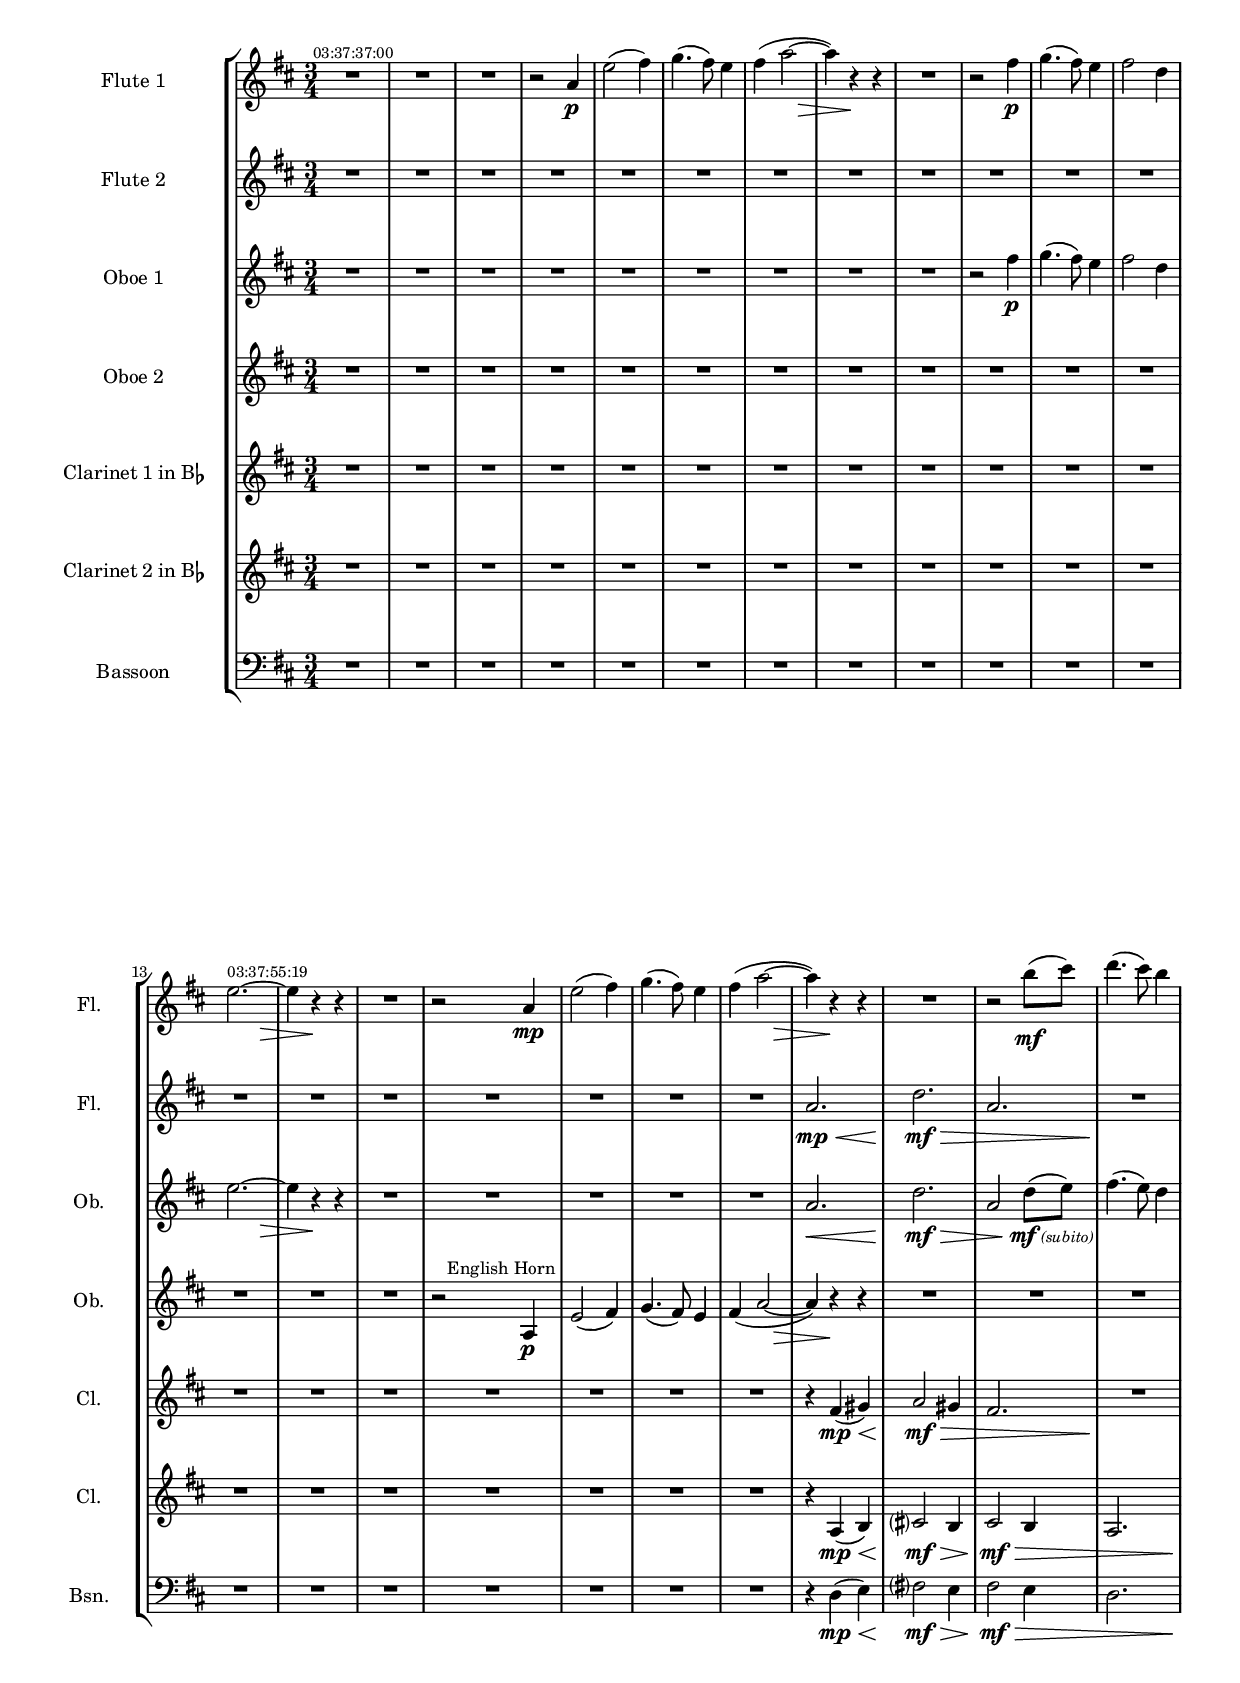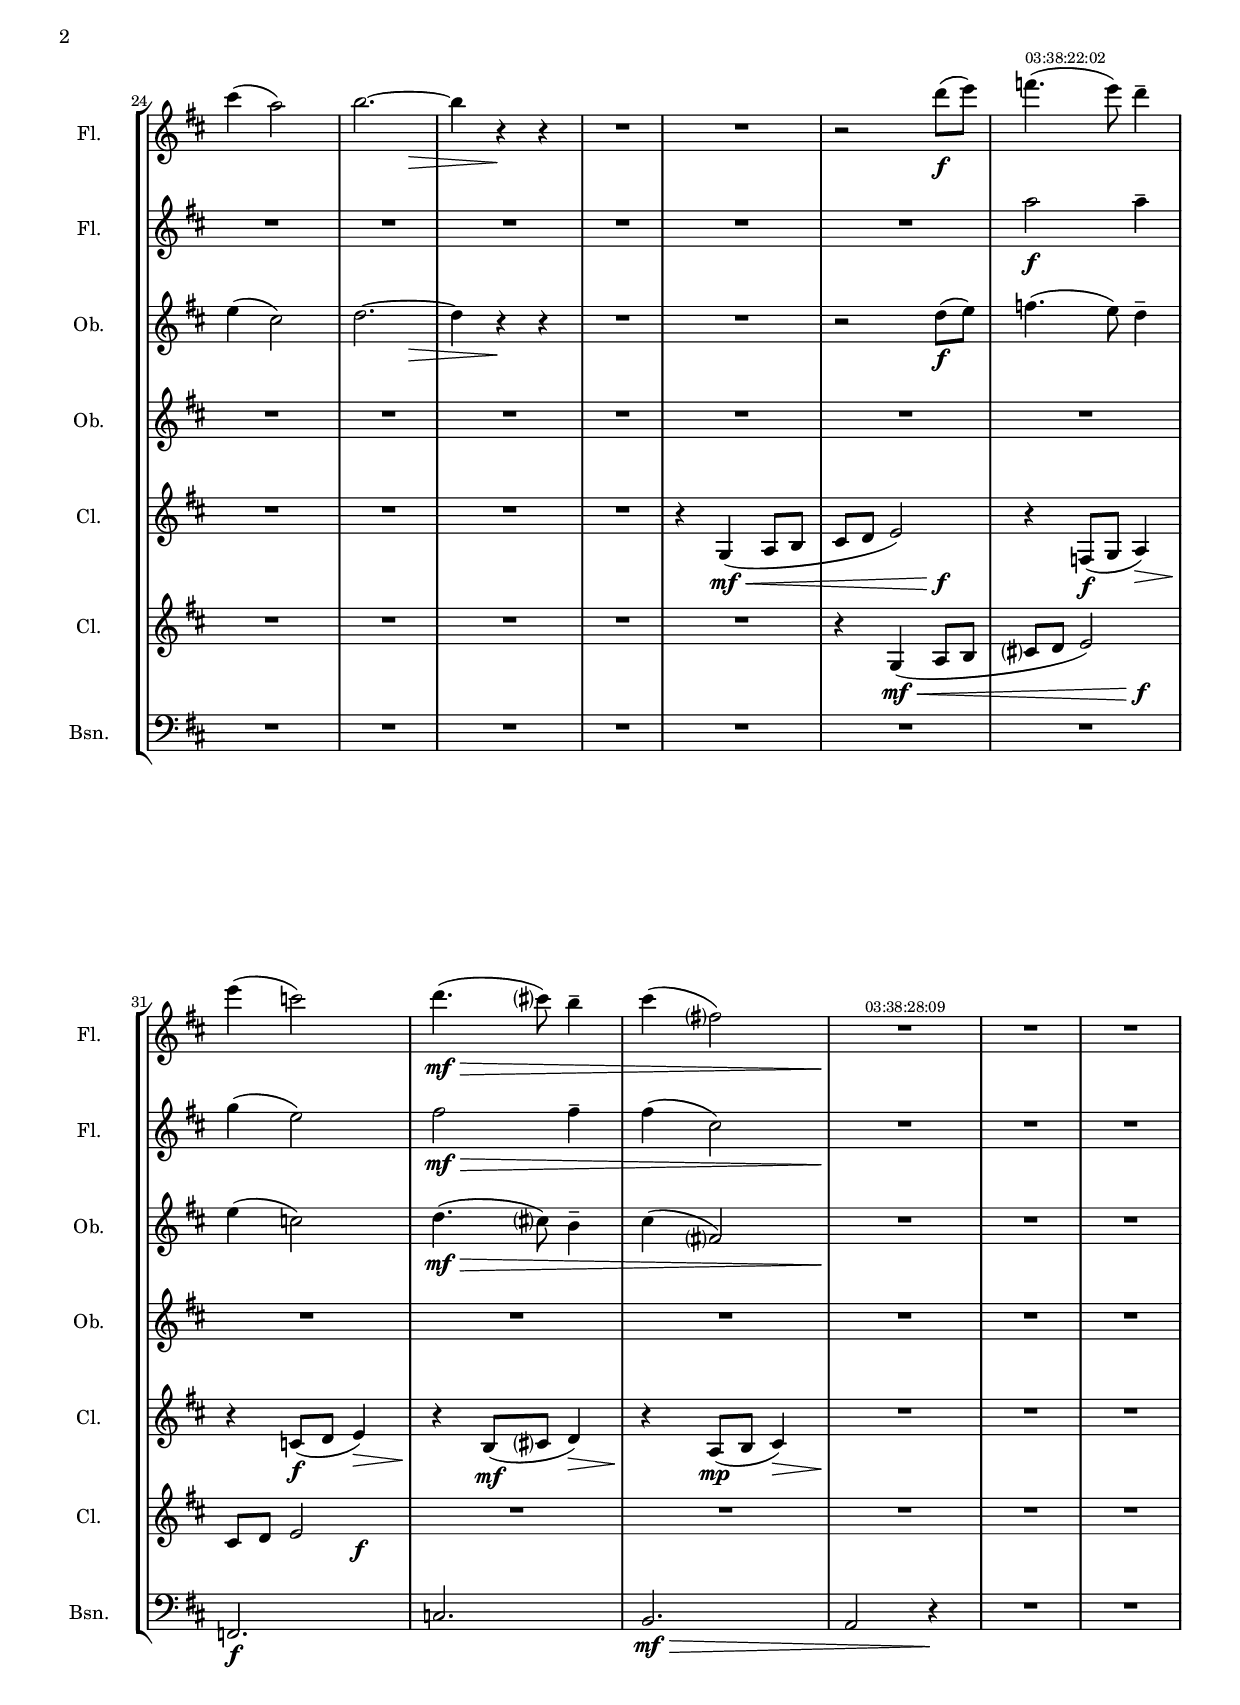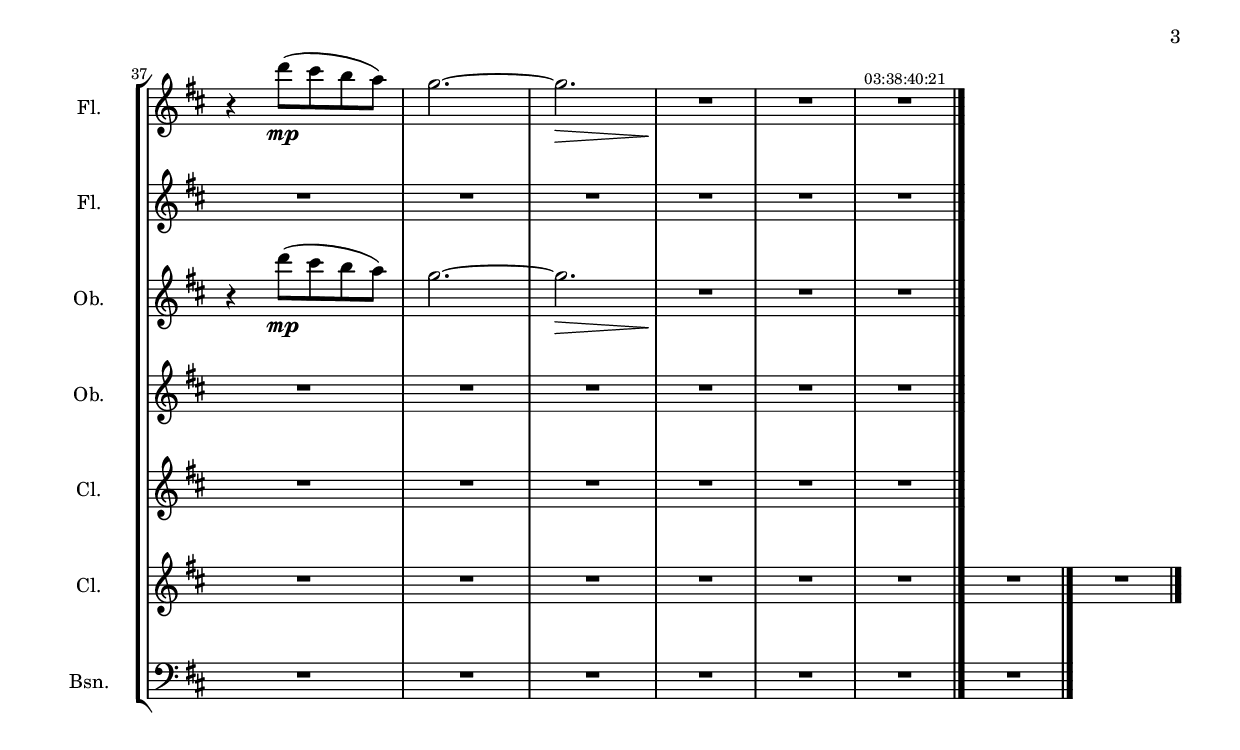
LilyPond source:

\version "2.16.0"
\include "english.ly"

#(set-global-staff-size 17)
\paper {
  indent = 3.0\cm  % space for instrumentName
  short-indent = 1.5\cm  % space for shortInstrumentName
}

\version "2.24.0"
\include "english.ly"

fluteOneNotes = \relative c'' {

	\time 3/4
	\key d \major
	\set tieWaitForNote = ##t
	\override Score.RehearsalMark.self-alignment-X = #LEFT

	\tag #'part { R2.*3 }
	\tag #'score { 
		R2.*3^\markup { \left-align \tiny "03:37:37:00" }
	}
	
	r2 a4\p |
	e'2( fs4) |
	g4.( fs8) e4 |
	fs( 
		<< a2~ {s4 s\> } >> |
	a4) r\! r | 
	
	\tag #'part { \break }
	
	R2.
	
	r2 fs4\p |
	g4.( fs8) e4 |
	fs2 d4 |
	\tag #'part { << e2.~ {s2 s4\> } >> | }
	\tag #'score {
		<< {e2.~^\markup { \left-align \tiny "03:37:55:19" }} {s2 s4\> } >> |		
	} 
	e4 r\! r |
	
	R2. 
	
	\tag #'part { \break }
	
	r2 a,4\mp |
	e'2( fs4) |
	g4.( fs8) e4 |
	fs(
		<< a2~ {s4 s\> } >> |
	a4) r\! r |
	
	R2.
	
	\tag #'part { \break }
	
	r2 b8\mf( cs) |
	d4.( cs8) b4 |
	cs( a2) |
	<< b2.~ {s2 s4\> } >> |
	b4 r\! r |
	
	R2.*2
	
	\tag #'part { \break }
	
	r2 d8\f( e) |
	\tag #'part { f4.( e8) d4-- | }
	\tag #'score {
		f4.(^\markup { \left-align \tiny "03:38:22:02" } e8) d4-- |		
	}
	e( c2) |
	d4.\mf\>( cs?8) b4-- | 
	cs( fs,?2) |
	
	\tag #'part { \break }
	
	\tag #'part { R2.*3\! }
	\tag #'score { R2.*3\!^\markup { \left-align \tiny "03:38:28:09" }}
	
	r4 d'8\mp( cs b a) |
	g2.~ |
	g2.\> |
	
	\tag #'part { R2.*3\! }
	\tag #'score { 
		R2.*2\! 
		R2.^\markup { \left-align \tiny "03:38:40:21" }
	}
	\bar "|."
		
}

\version "2.15.43"
\include "english.ly"

fluteTwoNotes = \relative c'' {

	\time 3/4
	\key d \major
	\set tieWaitForNote = ##t
	
	R2.*19
	
	a2.\mp\< |
	d2.\mf\!\> |
	a2. |
	
	R2.*7\!
	
	\tag #'part { \break }
	
	a'2\f a4-- |
	g(e2) |
	fs2\mf\> fs4--
	fs(cs2)
	
	R2.*9\!
	
	\bar "|."
		
}

\version "2.24.0"
\include "english.ly"

 #(ly:set-option 'relative-includes #t)
\version "2.24.0"
\include "english.ly"

% calculate x-alignment based on attribute text + dynamic text
% this has to be a markup-command to get stencil-extent based on (interpret-markup layout props ...)
#(define-markup-command (center-dyn layout props atr-text dyn)(markup? string?)
  "x-align on center of dynamic"
  (let* (
          (text (string-append " " atr-text))
          (atr-stencil (interpret-markup layout props (markup #:normal-text #:tiny #:italic text)))
          (dyn-stencil (interpret-markup layout props (markup #:dynamic dyn)))
          (atr-x-ext (ly:stencil-extent atr-stencil X))
          (dyn-x-ext (ly:stencil-extent dyn-stencil X))
          (atr-x (- (cdr atr-x-ext)(car atr-x-ext)))
          (dyn-x (- (cdr dyn-x-ext)(car dyn-x-ext)))
          (x-align
            (* (-
                 (/ (+ atr-x (/ dyn-x 2)) (+ atr-x dyn-x) )
                 0.5) -2)
          )
        )
        (interpret-markup layout props (markup #:halign x-align #:concat (#:dynamic dyn #:normal-text #:tiny #:italic text)))
))
% define a 'new' attributed dynamic script
#(define (make-atr-dynamic-script atr dyn)
        (let ((dynamic (make-dynamic-script (markup #:center-dyn atr dyn))))
             (ly:music-set-property! dynamic 'tweaks (acons 'X-offset 0 (ly:music-property dynamic 'tweaks)))
             dynamic))


% define some attributed dynamics
subp = #(make-atr-dynamic-script "(subito)" "mf")

oboeOneNotes = \relative c'' {

	\time 3/4
	\key d \major
	\set tieWaitForNote = ##t
	
	R2.*9
	r2 fs4\p |
	g4.( fs8) e4 |
	fs2 d4 |
	<< e2.~ {s2 s4\> } >> | 
	e4 r\! r |
	
	\tag #'part { \break }
	
	R2.*5
	a,2.\< |
	d2.\mf\> |
	a2 d8\subp( e) |

	\tag #'part { \break }
	
	fs4.( e8) d4 |
	e( cs2) |
	<< d2.~ {s2 s4\> } >> |
	d4 r\! r |
	
	R2.*2

	\tag #'part { \break }

	r2 d8\f( e) |
	f4.( e8) d4-- |
	e( c2) |
	d4.\mf\>( cs?8) b4-- | 
	cs( fs,?2) |
	
	\tag #'part { \break }

	R4*9\!
	r4 d''8\mp( cs b a) |
	g2.~ |
	g2.\> |

	R2.*3\!
		
	\bar "|."
		
}

\version "2.24.0"
\include "english.ly"

englishHornNotes = \relative c' {
	
	\tag #'part { \bar "||" \key d \major }
	
	\tag #'part { r2 a4\p^\markup { \halign #0.4 "English Horn"} | }
	\tag #'score { r2 a4\p^\markup { \smaller \halign #0.4 "English Horn"} | }
	
	\tag #'part { e'2( fs?4) | }
	\tag #'score { e2( fs4) | }
	
	\tag #'part { \break }
	
	\tag #'part { g?4.( fs8) e4 | }
	\tag #'score { g4.( fs8) e4 | }
	
	fs( 
		<< a2~ {s4 s\> } >> |
	a4) r\! r |
	
	R2.*22 
		
	\bar "|."	
	
}
oboeTwoNotes = \relative c' {

	\time 3/4
	\key d \major
	\set tieWaitForNote = ##t
	\textLengthOn	
	R2.*15 |

	\tag #'part { \transpose a e' \englishHornNotes }
	
	\tag #'score { \englishHornNotes }
		
}

\version "2.16.0"
\include "english.ly"

\layout { ragged-right = ##f }

clarinetOneNotes = \relative c' {

	\time 3/4
	\key d \major
	\set tieWaitForNote = ##t

	R2.*19 |
	
	r4 fs\mp\<( gs) |
	a2\mf\>gs4 |
	fs2. |
	
	\tag #'part { \break }
	
	R2.*5\! |
	
	r4 g,\mf\<( a8 b |
	\tag #'part { cs? }
	\tag #'score { cs } 
	d << {e2)} {s4 s4\f} >> |
	
	r4 f,8\f( g a4)\>
	
	\tag #'part { \break }

	r4\! c8\f( d e4)\>
	r4\! b8\mf( cs? d4)\>
	r4\! a8\mp( b cs4)\>
	
	R2.*9\!
		
	\bar "|."
		
}

\version "2.24.0"
\include "english.ly"

clarinetTwoNotes = \relative c' {

	\time 3/4
	\key d \major
	\set tieWaitForNote = ##t

	R2.*19 |
	r4 a\mp\<( b) |
	\tag #'part { cs?2\mf\>b4 | }
	\tag #'score { cs2\mf\>b4 | }
	a2. |
	
	\tag #'part { \break }
	
	R2.*5\! |
	
	r4 g\mf\<( a8 b |
	\tag #'part { cs?8 d << {e2)} {s4 s4\f} >> | }
	\tag #'score { cs8 d << {e2)} {s4 s4\f} >> | }

	R2.*13
		
	\bar "|."
		
}

\version "2.24.0"
\include "english.ly"

bassoonNotes = \relative c {

	\time 3/4
	\key d \major
	\clef bass
	\set tieWaitForNote = ##t

	R2.*19 |
	
	r4 d\mp\<( e) |
	\tag #'part { fs?2\mf\>e4 | }
	\tag #'score { fs2\mf\>e4 | }
	d2. |
	
	R2.*7\! |
	
	\tag #'part { \break }
	
	f,2.\f |
	c' |
	b\mf\> |
	a2 r4\! |
	
	R2.*9
		
	\bar "|."
		
}


<<
	\new StaffGroup = "StaffGroup_woodwinds" <<
		\new Staff = "Staff_flute1" {
			\set Staff.instrumentName = #"Flute 1"
			\set Staff.shortInstrumentName = #"Fl."
			% midiInstrument may be set here as well
			\removeWithTag #'part \fluteOneNotes		
		}
		\new Staff = "Staff_flute2" {
			\set Staff.instrumentName = #"Flute 2"
			\set Staff.shortInstrumentName = #"Fl."
			% midiInstrument may be set here as well
			\removeWithTag #'part \fluteTwoNotes
		}
		\new Staff = "Staff_oboe1" {
			\set Staff.instrumentName = #"Oboe 1"
			\set Staff.shortInstrumentName = #"Ob."
			% midiInstrument may be set here as well
			\removeWithTag #'part \oboeOneNotes
		}
		\new Staff = "Staff_oboe2" {
			\set Staff.instrumentName = #"Oboe 2"
			\set Staff.shortInstrumentName = #"Ob."
			% midiInstrument may be set here as well
			\keepWithTag #'score \oboeTwoNotes
		}
		\new Staff = "Staff_clarinet1" {
			\set Staff.instrumentName = 
			\markup { \concat { "Clarinet 1 in B" \flat }}
			\set Staff.shortInstrumentName = #"Cl."
			% midiInstrument may be set here as well
			\keepWithTag #'score \clarinetOneNotes
		}
		\new Staff = "Staff_clarinet2" {
			\set Staff.instrumentName = 
			\markup { \concat { "Clarinet 2 in B" \flat }}
			\set Staff.shortInstrumentName = #"Cl."
			% midiInstrument may be set here as well
			\clarinetTwoNotes
		}
		\new Staff = "Staff_bassoon" {
			\set Staff.instrumentName = #"Bassoon"
			\set Staff.shortInstrumentName = #"Bsn."
			% midiInstrument may be set here as well
			\bassoonNotes 
		}
	>>
>>
